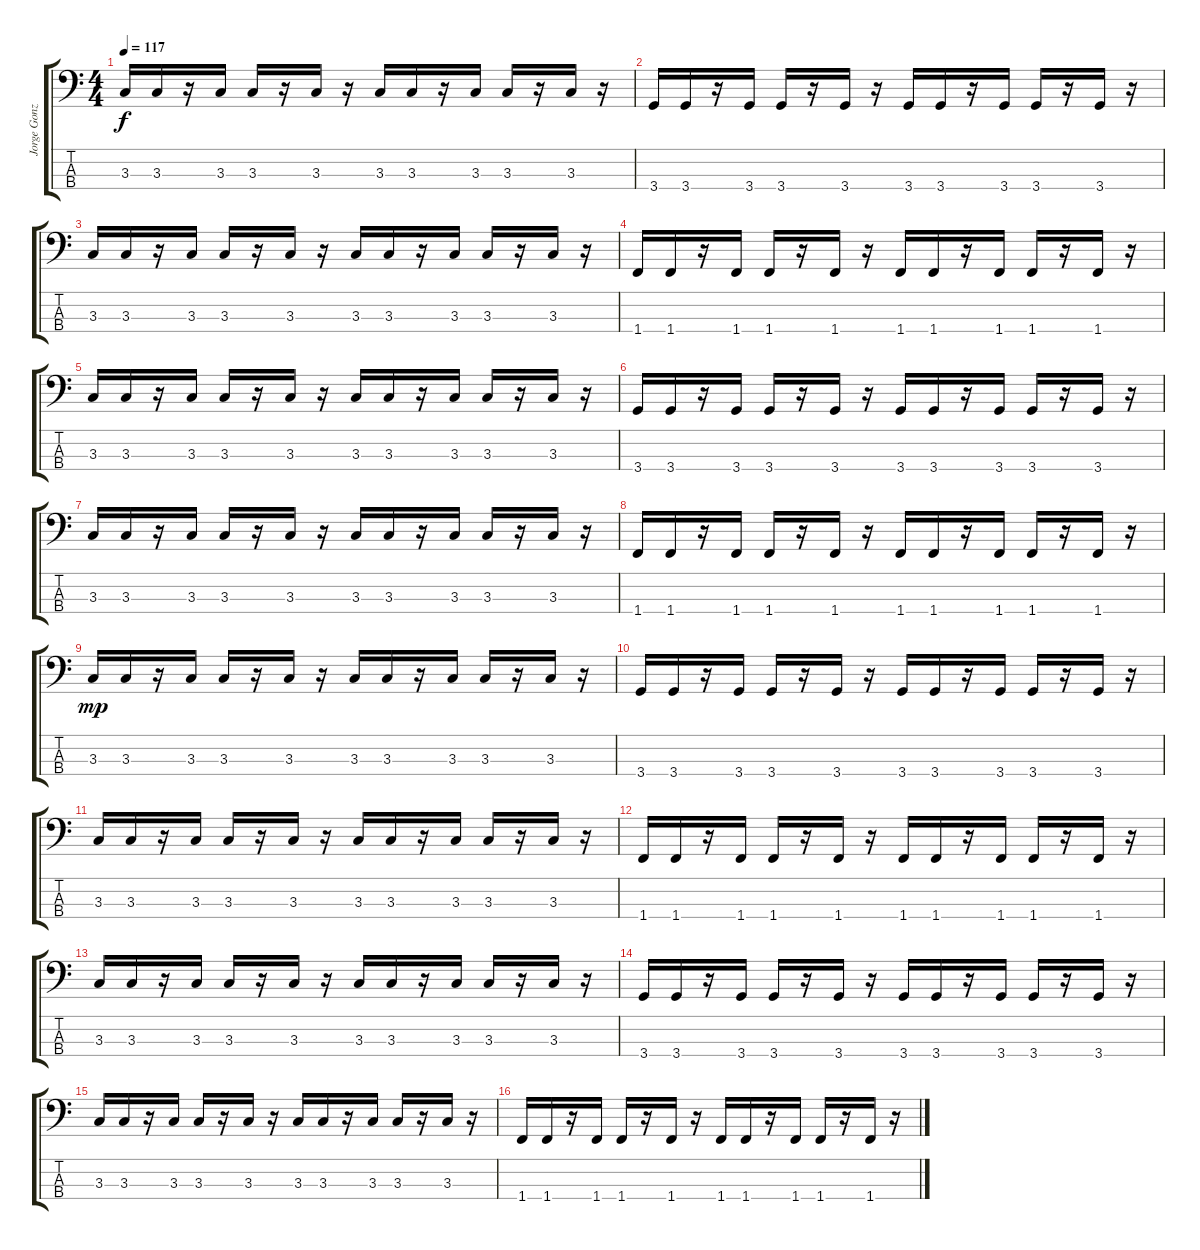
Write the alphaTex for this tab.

\track ("Jorge Gonzalez" "Jorge Gonz") {instrument electricbasspick}
\staff {score tabs}
\tuning (G2 D2 A1 E1) {hide}
\ts (4 4)
\tempo 117
\clef f4
\ks c
3.3.16{dy f} 3.3.16 r.16 3.3.16 3.3.16 r.16 3.3.16 r.16 3.3.16 3.3.16 r.16 3.3.16 3.3.16 r.16 3.3.16 r.16 |
3.4.16 3.4.16 r.16 3.4.16 3.4.16 r.16 3.4.16 r.16 3.4.16 3.4.16 r.16 3.4.16 3.4.16 r.16 3.4.16 r.16 |
3.3.16 3.3.16 r.16 3.3.16 3.3.16 r.16 3.3.16 r.16 3.3.16 3.3.16 r.16 3.3.16 3.3.16 r.16 3.3.16 r.16 |
1.4.16 1.4.16 r.16 1.4.16 1.4.16 r.16 1.4.16 r.16 1.4.16 1.4.16 r.16 1.4.16 1.4.16 r.16 1.4.16 r.16 |
3.3.16 3.3.16 r.16 3.3.16 3.3.16 r.16 3.3.16 r.16 3.3.16 3.3.16 r.16 3.3.16 3.3.16 r.16 3.3.16 r.16 |
3.4.16 3.4.16 r.16 3.4.16 3.4.16 r.16 3.4.16 r.16 3.4.16 3.4.16 r.16 3.4.16 3.4.16 r.16 3.4.16 r.16 |
3.3.16 3.3.16 r.16 3.3.16 3.3.16 r.16 3.3.16 r.16 3.3.16 3.3.16 r.16 3.3.16 3.3.16 r.16 3.3.16 r.16 |
1.4.16 1.4.16 r.16 1.4.16 1.4.16 r.16 1.4.16 r.16 1.4.16 1.4.16 r.16 1.4.16 1.4.16 r.16 1.4.16 r.16 |
3.3.16{dy mp} 3.3.16 r.16 3.3.16 3.3.16 r.16 3.3.16 r.16 3.3.16 3.3.16 r.16 3.3.16 3.3.16 r.16 3.3.16 r.16 |
3.4.16 3.4.16 r.16 3.4.16 3.4.16 r.16 3.4.16 r.16 3.4.16 3.4.16 r.16 3.4.16 3.4.16 r.16 3.4.16 r.16 |
3.3.16 3.3.16 r.16 3.3.16 3.3.16 r.16 3.3.16 r.16 3.3.16 3.3.16 r.16 3.3.16 3.3.16 r.16 3.3.16 r.16 |
1.4.16 1.4.16 r.16 1.4.16 1.4.16 r.16 1.4.16 r.16 1.4.16 1.4.16 r.16 1.4.16 1.4.16 r.16 1.4.16 r.16 |
3.3.16 3.3.16 r.16 3.3.16 3.3.16 r.16 3.3.16 r.16 3.3.16 3.3.16 r.16 3.3.16 3.3.16 r.16 3.3.16 r.16 |
3.4.16 3.4.16 r.16 3.4.16 3.4.16 r.16 3.4.16 r.16 3.4.16 3.4.16 r.16 3.4.16 3.4.16 r.16 3.4.16 r.16 |
3.3.16 3.3.16 r.16 3.3.16 3.3.16 r.16 3.3.16 r.16 3.3.16 3.3.16 r.16 3.3.16 3.3.16 r.16 3.3.16 r.16 |
1.4.16 1.4.16 r.16 1.4.16 1.4.16 r.16 1.4.16 r.16 1.4.16 1.4.16 r.16 1.4.16 1.4.16 r.16 1.4.16 r.16
